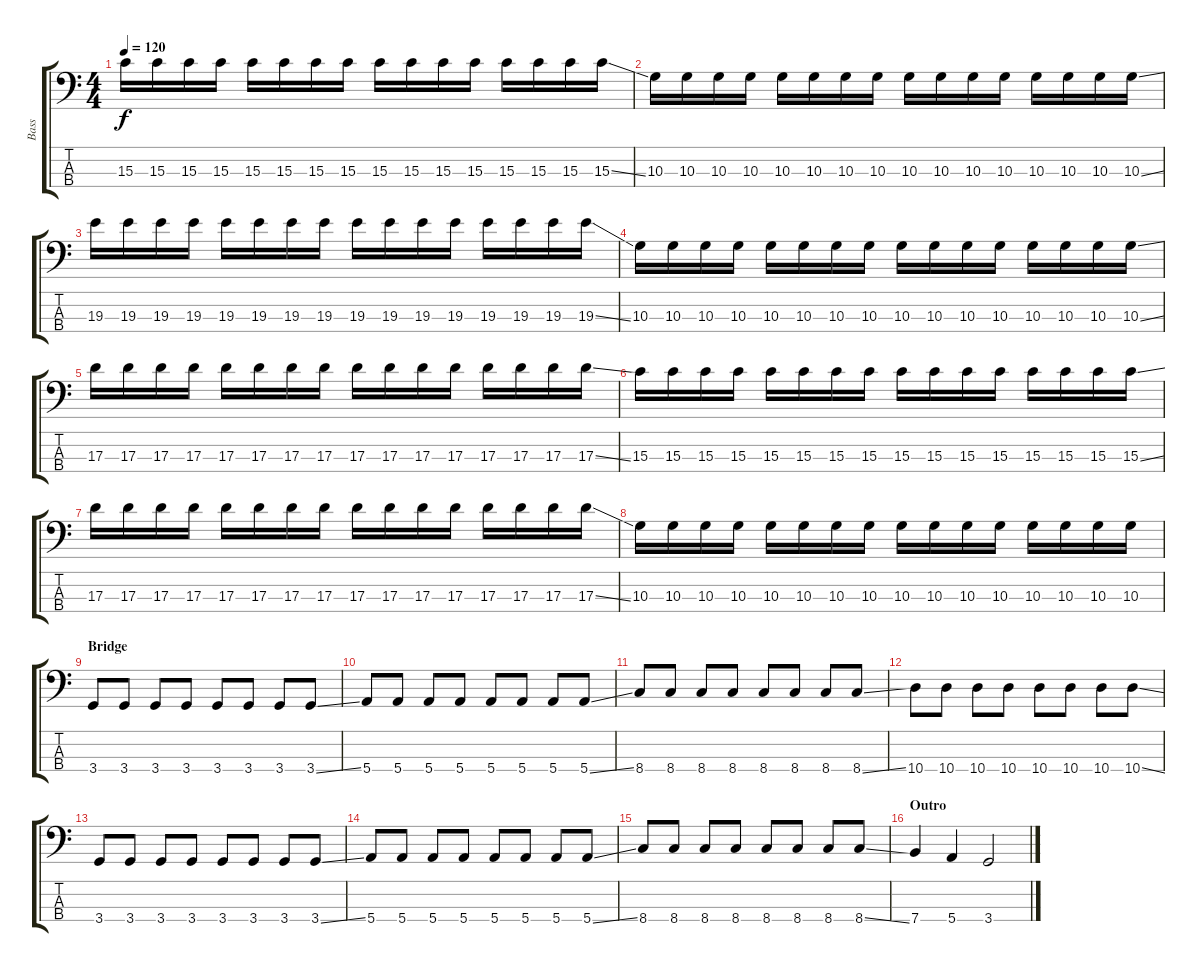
\track ("Bass" "Bass") {instrument electricbasspick}
\staff {score tabs}
\tuning (G2 D2 A1 E1) {hide}
\ts (4 4)
\tempo 120
\clef f4
\ks c
15.3.16{dy f} 15.3.16 15.3.16 15.3.16 15.3.16 15.3.16 15.3.16 15.3.16 15.3.16 15.3.16 15.3.16 15.3.16 15.3.16 15.3.16 15.3.16 15.3{ss}.16 |
10.3.16 10.3.16 10.3.16 10.3.16 10.3.16 10.3.16 10.3.16 10.3.16 10.3.16 10.3.16 10.3.16 10.3.16 10.3.16 10.3.16 10.3.16 10.3{ss}.16 |
19.3.16 19.3.16 19.3.16 19.3.16 19.3.16 19.3.16 19.3.16 19.3.16 19.3.16 19.3.16 19.3.16 19.3.16 19.3.16 19.3.16 19.3.16 19.3{ss}.16 |
10.3.16 10.3.16 10.3.16 10.3.16 10.3.16 10.3.16 10.3.16 10.3.16 10.3.16 10.3.16 10.3.16 10.3.16 10.3.16 10.3.16 10.3.16 10.3{ss}.16 |
17.3.16 17.3.16 17.3.16 17.3.16 17.3.16 17.3.16 17.3.16 17.3.16 17.3.16 17.3.16 17.3.16 17.3.16 17.3.16 17.3.16 17.3.16 17.3{ss}.16 |
15.3.16 15.3.16 15.3.16 15.3.16 15.3.16 15.3.16 15.3.16 15.3.16 15.3.16 15.3.16 15.3.16 15.3.16 15.3.16 15.3.16 15.3.16 15.3{ss}.16 |
17.3.16 17.3.16 17.3.16 17.3.16 17.3.16 17.3.16 17.3.16 17.3.16 17.3.16 17.3.16 17.3.16 17.3.16 17.3.16 17.3.16 17.3.16 17.3{ss}.16 |
10.3.16 10.3.16 10.3.16 10.3.16 10.3.16 10.3.16 10.3.16 10.3.16 10.3.16 10.3.16 10.3.16 10.3.16 10.3.16 10.3.16 10.3.16 10.3.16 |
\section ("" "Bridge")
3.4.8 3.4.8 3.4.8 3.4.8 3.4.8 3.4.8 3.4.8 3.4{ss}.8 |
5.4.8 5.4.8 5.4.8 5.4.8 5.4.8 5.4.8 5.4.8 5.4{ss}.8 |
8.4.8 8.4.8 8.4.8 8.4.8 8.4.8 8.4.8 8.4.8 8.4{ss}.8 |
10.4.8 10.4.8 10.4.8 10.4.8 10.4.8 10.4.8 10.4.8 10.4{ss}.8 |
3.4.8 3.4.8 3.4.8 3.4.8 3.4.8 3.4.8 3.4.8 3.4{ss}.8 |
5.4.8 5.4.8 5.4.8 5.4.8 5.4.8 5.4.8 5.4.8 5.4{ss}.8 |
8.4.8 8.4.8 8.4.8 8.4.8 8.4.8 8.4.8 8.4.8 8.4{ss}.8 |
\section ("" "Outro")
7.4.4 5.4.4 3.4.2
